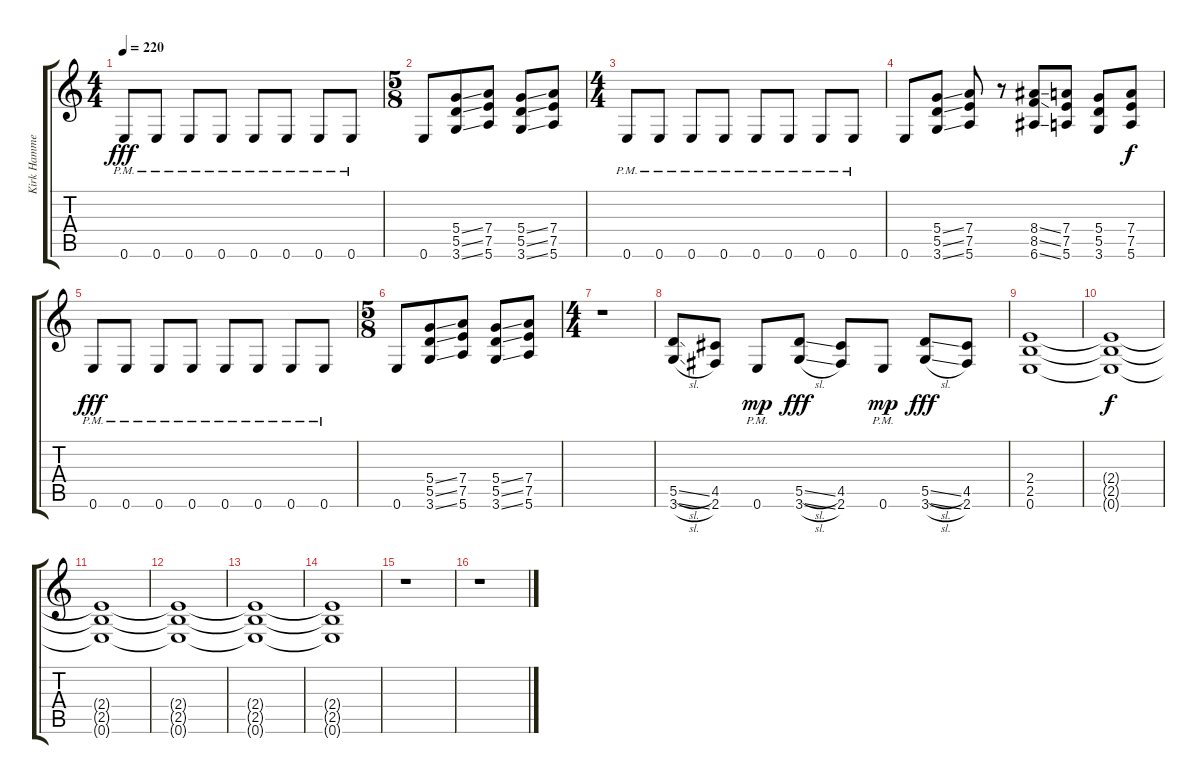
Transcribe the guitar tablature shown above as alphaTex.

\track ("Kirk Hammet" "Kirk Hamme") {instrument distortionguitar}
\staff {score tabs}
\tuning (E4 B3 G3 D3 A2 E2) {hide}
\ts (4 4)
\tempo 220
\clef g2
\ks c
0.6{pm}.8{dy fff} 0.6{pm}.8 0.6{pm}.8 0.6{pm}.8 0.6{pm}.8 0.6{pm}.8 0.6{pm}.8 0.6{pm}.8 |
\ts (5 8)
0.6.8 (5.4{ss} 5.5{ss} 3.6{ss}).8 (7.4 7.5 5.6).8 (5.4{ss} 5.5{ss} 3.6{ss}).8 (7.4 7.5 5.6).8 |
\ts (4 4)
0.6{pm}.8 0.6{pm}.8 0.6{pm}.8 0.6{pm}.8 0.6{pm}.8 0.6{pm}.8 0.6{pm}.8 0.6{pm}.8 |
0.6.8 (5.4{ss} 5.5{ss} 3.6{ss}).8 (7.4 7.5 5.6).8 r.8 (8.4{ss} 8.5{ss} 6.6{ss}).8 (7.4 7.5 5.6).8 (5.4 5.5 3.6).8 (7.4 7.5 5.6).8{dy f} |
0.6{pm}.8{dy fff} 0.6{pm}.8 0.6{pm}.8 0.6{pm}.8 0.6{pm}.8 0.6{pm}.8 0.6{pm}.8 0.6{pm}.8 |
\ts (5 8)
0.6.8 (5.4{ss} 5.5{ss} 3.6{ss}).8 (7.4 7.5 5.6).8 (5.4{ss} 5.5{ss} 3.6{ss}).8 (7.4 7.5 5.6).8 |
\ts (4 4)
r.1 |
(5.5{sl} 3.6{sl}).8 (4.5 2.6).8 0.6{pm}.8{dy mp} (5.5{sl} 3.6{sl}).8{dy fff} (4.5 2.6).8 0.6{pm}.8{dy mp} (5.5{sl} 3.6{sl}).8{dy fff} (4.5 2.6).8 |
(2.4 2.5 0.6).1{volume 9} |
(2.4{t} 2.5{t} 0.6{t}).1{dy f} |
(2.4{t} 2.5{t} 0.6{t}).1 |
(2.4{t} 2.5{t} 0.6{t}).1 |
(2.4{t} 2.5{t} 0.6{t}).1{volume 1} |
(2.4{t} 2.5{t} 0.6{t}).1 |
r.1 |
r.1
